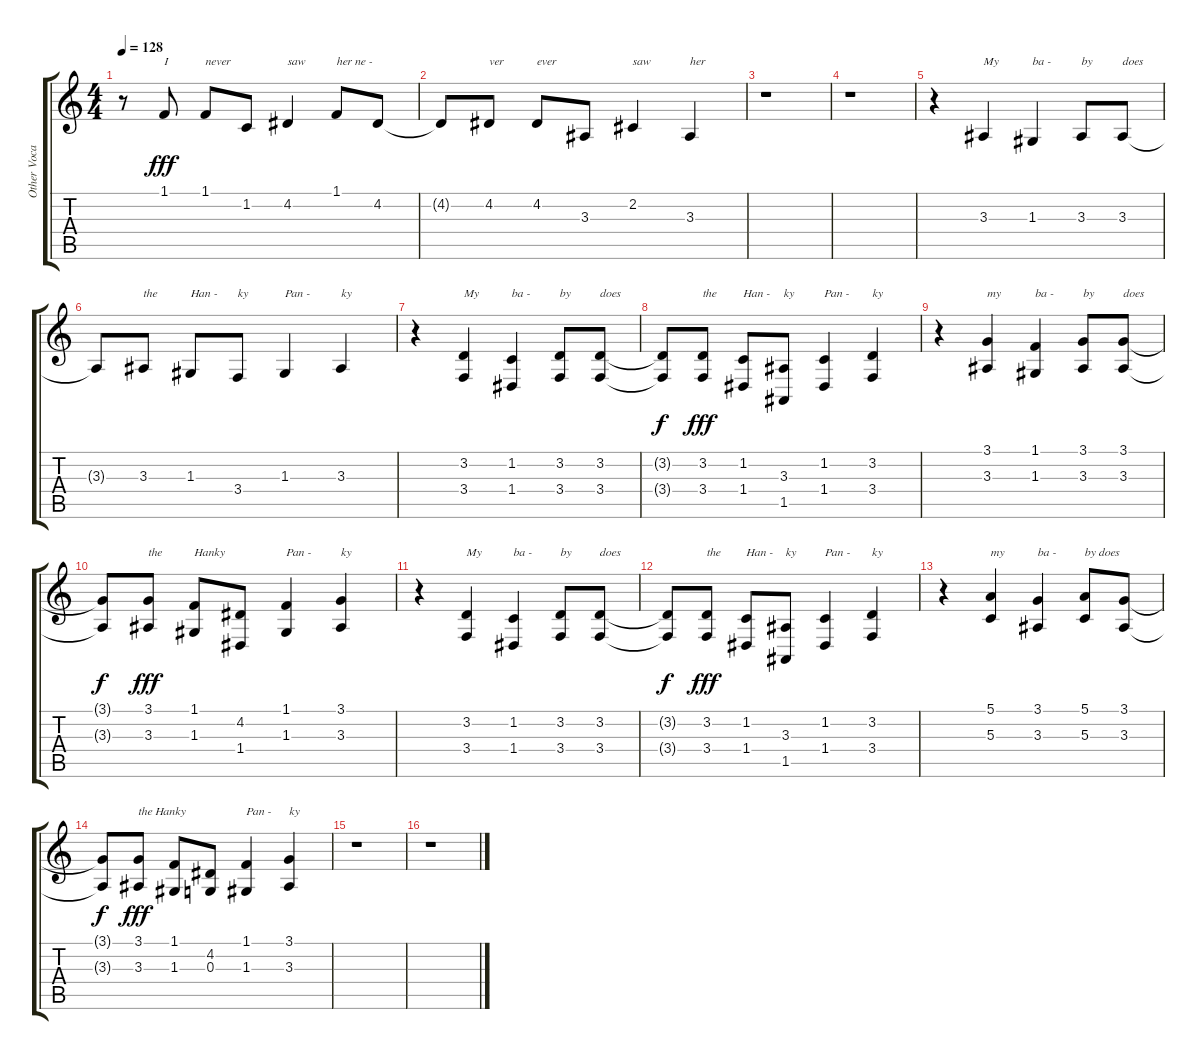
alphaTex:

\track ("Other Vocals" "Other Voca") {instrument tenorsax}
\staff {score tabs}
\tuning (E4 B3 G3 D3 A2 E2) {hide}
\ts (4 4)
\tempo 128
\clef g2
\ks c
r.8{dy fff} 1.1.8{txt "I"} 1.1.8{txt "never"} 1.2.8 4.2.4{txt "saw"} 1.1.8{txt "her ne -"} 4.2.8 |
4.2{t}.8 4.2.8{txt "ver"} 4.2.8{txt "ever"} 3.3.8 2.2.4{txt "saw"} 3.3.4{txt "her"} |
r.1 |
r.1 |
r.4 3.3.4{txt "My"} 1.3.4{txt "ba -"} 3.3.8{txt "by"} 3.3.8{txt "does"} |
3.3{t}.8 3.3.8{txt "the"} 1.3.8{txt "Han -"} 3.4.8{txt "ky"} 1.3.4{txt "Pan -"} 3.3.4{txt "ky"} |
r.4 (3.2 3.4).4{txt "My"} (1.2 1.4).4{txt "ba -"} (3.2 3.4).8{txt "by"} (3.2 3.4).8{txt "does"} |
(3.2{t} 3.4{t}).8{dy f} (3.2 3.4).8{txt "the" dy fff} (1.2 1.4).8{txt "Han -"} (3.3 1.5).8{txt "ky"} (1.2 1.4).4{txt "Pan -"} (3.2 3.4).4{txt "ky"} |
r.4 (3.1 3.3).4{txt "my"} (1.1 1.3).4{txt "ba -"} (3.1 3.3).8{txt "by"} (3.1 3.3).8{txt "does"} |
(3.1{t} 3.3{t}).8{dy f} (3.1 3.3).8{txt "the" dy fff} (1.1 1.3).8{txt "Hanky"} (4.2 1.4).8 (1.1 1.3).4{txt "Pan -"} (3.1 3.3).4{txt "ky"} |
r.4 (3.2 3.4).4{txt "My"} (1.2 1.4).4{txt "ba -"} (3.2 3.4).8{txt "by"} (3.2 3.4).8{txt "does"} |
(3.2{t} 3.4{t}).8{dy f} (3.2 3.4).8{txt "the" dy fff} (1.2 1.4).8{txt "Han -"} (3.3 1.5).8{txt "ky"} (1.2 1.4).4{txt "Pan -"} (3.2 3.4).4{txt "ky"} |
r.4 (5.1 5.3).4{txt "my"} (3.1 3.3).4{txt "ba -"} (5.1 5.3).8{txt "by does"} (3.1 3.3).8 |
(3.1{t} 3.3{t}).8{dy f} (3.1 3.3).8{txt "the Hanky" dy fff} (1.1 1.3).8 (4.2 0.3).8 (1.1 1.3).4{txt "Pan -"} (3.1 3.3).4{txt "ky"} |
r.1 |
r.1
